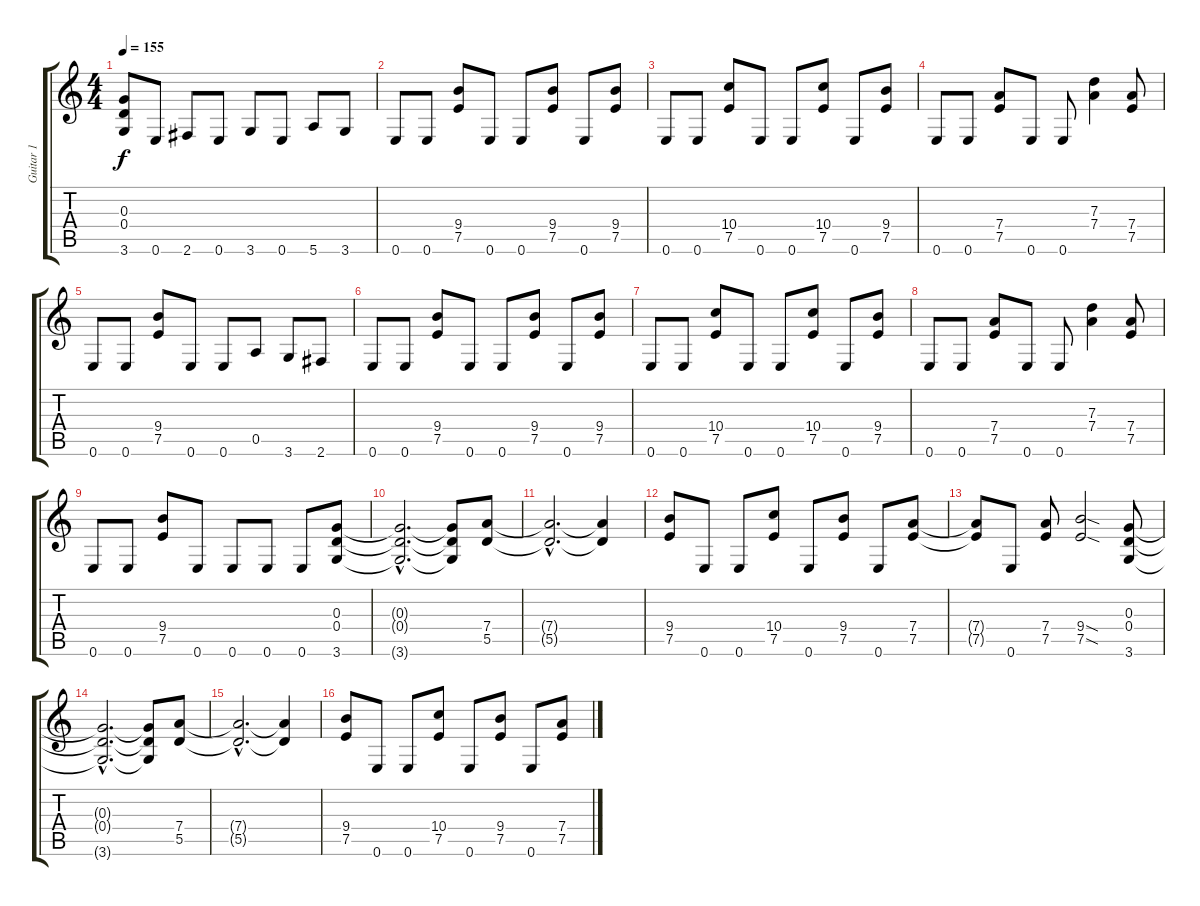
\track ("Guitar 1" "Guitar 1") {instrument distortionguitar}
\staff {score tabs}
\tuning (E4 B3 G3 D3 A2 E2) {hide}
\ts (4 4)
\tempo 155
\clef g2
\ks c
(0.3{t} 0.4{t} 3.6{t}).8{dy f} 0.6.8 2.6.8 0.6.8 3.6.8 0.6.8 5.6.8 3.6.8 |
0.6.8 0.6.8 (9.4 7.5).8 0.6.8 0.6.8 (9.4 7.5).8 0.6.8 (9.4 7.5).8 |
0.6.8 0.6.8 (10.4 7.5).8 0.6.8 0.6.8 (10.4 7.5).8 0.6.8 (9.4 7.5).8 |
0.6.8 0.6.8 (7.4 7.5).8 0.6.8 0.6.8 (7.3 7.4).4 (7.4 7.5).8 |
0.6.8 0.6.8 (9.4 7.5).8 0.6.8 0.6.8 0.5.8 3.6.8 2.6.8 |
0.6.8 0.6.8 (9.4 7.5).8 0.6.8 0.6.8 (9.4 7.5).8 0.6.8 (9.4 7.5).8 |
0.6.8 0.6.8 (10.4 7.5).8 0.6.8 0.6.8 (10.4 7.5).8 0.6.8 (9.4 7.5).8 |
0.6.8 0.6.8 (7.4 7.5).8 0.6.8 0.6.8 (7.3 7.4).4 (7.4 7.5).8 |
0.6.8 0.6.8 (9.4 7.5).8 0.6.8 0.6.8 0.6.8 0.6.8 (0.3 0.4 3.6).8 |
(0.3{hac t} 0.4{hac t} 3.6{hac t}).2{d} (0.3{t} 0.4{t} 3.6{t}).8 (7.4 5.5).8 |
(7.4{hac t} 5.5{hac t}).2{d} (7.4{t} 5.5{t}).4 |
(9.4 7.5).8 0.6.8 0.6.8 (10.4 7.5).8 0.6.8 (9.4 7.5).8 0.6.8 (7.4 7.5).8 |
(7.4{t} 7.5{t}).8 0.6.8 (7.4 7.5).8 (9.4{sod} 7.5{sod}).2 (0.3 0.4 3.6).8 |
(0.3{hac t} 0.4{hac t} 3.6{hac t}).2{d} (0.3{t} 0.4{t} 3.6{t}).8 (7.4 5.5).8 |
(7.4{hac t} 5.5{hac t}).2{d} (7.4{t} 5.5{t}).4 |
(9.4 7.5).8 0.6.8 0.6.8 (10.4 7.5).8 0.6.8 (9.4 7.5).8 0.6.8 (7.4 7.5).8
